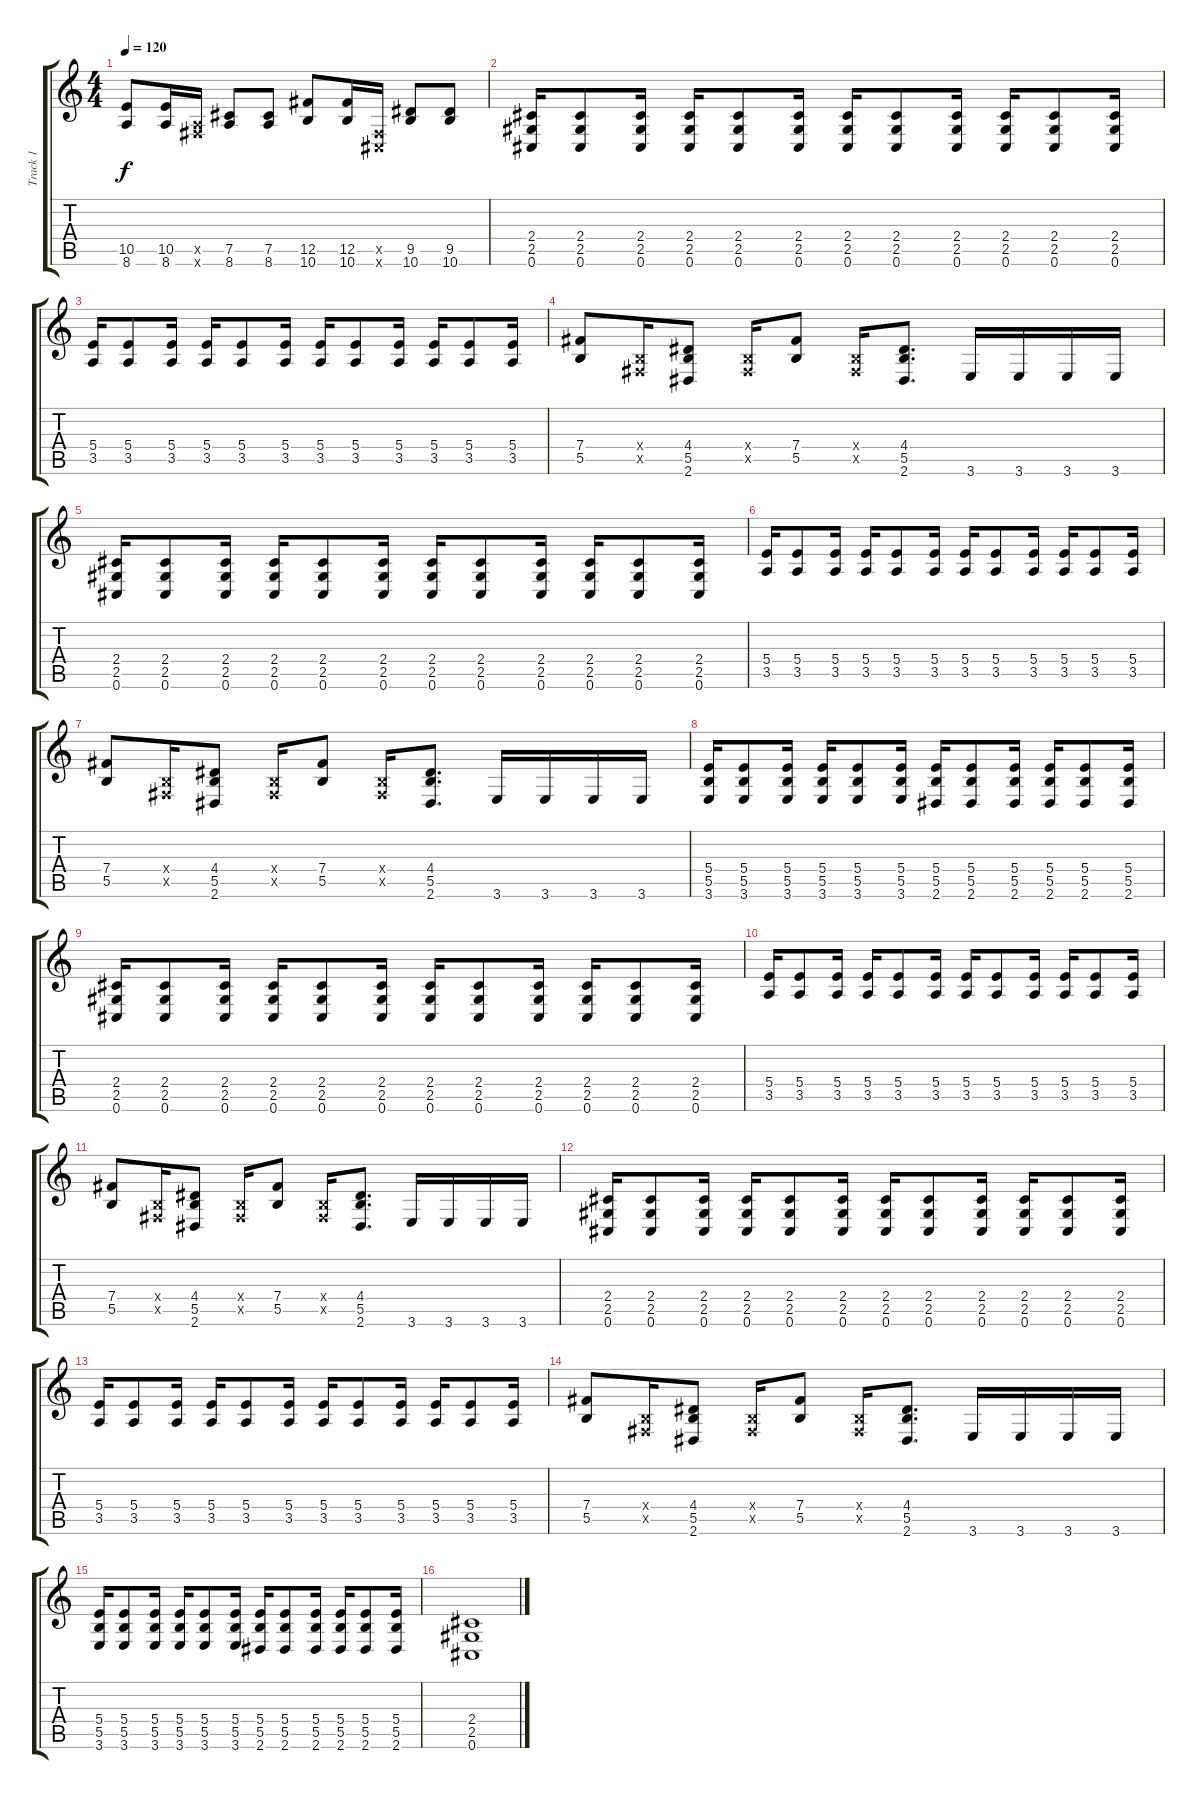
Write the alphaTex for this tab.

\track ("Track 1" "Track 1") {instrument distortionguitar}
\staff {score tabs}
\tuning (Db4 Ab3 E3 B2 Gb2 Db2) {hide}
\ts (4 4)
\tempo 120
\clef g2
\ks c
(10.5 8.6).8{dy f} (10.5 8.6).16 (0.5{x} 8.6{x}).16 (7.5 8.6).8 (7.5 8.6).8 (12.5 10.6).8 (12.5 10.6).16 (0.5{x} 0.6{x}).16 (9.5 10.6).8 (9.5 10.6).8 |
(2.4 2.5 0.6).16 (2.4 2.5 0.6).8 (2.4 2.5 0.6).16 (2.4 2.5 0.6).16 (2.4 2.5 0.6).8 (2.4 2.5 0.6).16 (2.4 2.5 0.6).16 (2.4 2.5 0.6).8 (2.4 2.5 0.6).16 (2.4 2.5 0.6).16 (2.4 2.5 0.6).8 (2.4 2.5 0.6).16 |
(5.4 3.5).16 (5.4 3.5).8 (5.4 3.5).16 (5.4 3.5).16 (5.4 3.5).8 (5.4 3.5).16 (5.4 3.5).16 (5.4 3.5).8 (5.4 3.5).16 (5.4 3.5).16 (5.4 3.5).8 (5.4 3.5).16 |
(7.4 5.5).8 (0.4{x} 0.5{x}).16 (4.4 5.5 2.6).8 (0.4{x} 0.5{x}).16 (7.4 5.5).8 (0.4{x} 0.5{x}).16 (4.4 5.5 2.6).8{d} 3.6.16 3.6.16 3.6.16 3.6.16 |
(2.4 2.5 0.6).16 (2.4 2.5 0.6).8 (2.4 2.5 0.6).16 (2.4 2.5 0.6).16 (2.4 2.5 0.6).8 (2.4 2.5 0.6).16 (2.4 2.5 0.6).16 (2.4 2.5 0.6).8 (2.4 2.5 0.6).16 (2.4 2.5 0.6).16 (2.4 2.5 0.6).8 (2.4 2.5 0.6).16 |
(5.4 3.5).16 (5.4 3.5).8 (5.4 3.5).16 (5.4 3.5).16 (5.4 3.5).8 (5.4 3.5).16 (5.4 3.5).16 (5.4 3.5).8 (5.4 3.5).16 (5.4 3.5).16 (5.4 3.5).8 (5.4 3.5).16 |
(7.4 5.5).8 (0.4{x} 0.5{x}).16 (4.4 5.5 2.6).8 (0.4{x} 0.5{x}).16 (7.4 5.5).8 (0.4{x} 0.5{x}).16 (4.4 5.5 2.6).8{d} 3.6.16 3.6.16 3.6.16 3.6.16 |
(5.4 5.5 3.6).16 (5.4 5.5 3.6).8 (5.4 5.5 3.6).16 (5.4 5.5 3.6).16 (5.4 5.5 3.6).8 (5.4 5.5 3.6).16 (5.4 5.5 2.6).16 (5.4 5.5 2.6).8 (5.4 5.5 2.6).16 (5.4 5.5 2.6).16 (5.4 5.5 2.6).8 (5.4 5.5 2.6).16 |
(2.4 2.5 0.6).16 (2.4 2.5 0.6).8 (2.4 2.5 0.6).16 (2.4 2.5 0.6).16 (2.4 2.5 0.6).8 (2.4 2.5 0.6).16 (2.4 2.5 0.6).16 (2.4 2.5 0.6).8 (2.4 2.5 0.6).16 (2.4 2.5 0.6).16 (2.4 2.5 0.6).8 (2.4 2.5 0.6).16 |
(5.4 3.5).16 (5.4 3.5).8 (5.4 3.5).16 (5.4 3.5).16 (5.4 3.5).8 (5.4 3.5).16 (5.4 3.5).16 (5.4 3.5).8 (5.4 3.5).16 (5.4 3.5).16 (5.4 3.5).8 (5.4 3.5).16 |
(7.4 5.5).8 (0.4{x} 0.5{x}).16 (4.4 5.5 2.6).8 (0.4{x} 0.5{x}).16 (7.4 5.5).8 (0.4{x} 0.5{x}).16 (4.4 5.5 2.6).8{d} 3.6.16 3.6.16 3.6.16 3.6.16 |
(2.4 2.5 0.6).16 (2.4 2.5 0.6).8 (2.4 2.5 0.6).16 (2.4 2.5 0.6).16 (2.4 2.5 0.6).8 (2.4 2.5 0.6).16 (2.4 2.5 0.6).16 (2.4 2.5 0.6).8 (2.4 2.5 0.6).16 (2.4 2.5 0.6).16 (2.4 2.5 0.6).8 (2.4 2.5 0.6).16 |
(5.4 3.5).16 (5.4 3.5).8 (5.4 3.5).16 (5.4 3.5).16 (5.4 3.5).8 (5.4 3.5).16 (5.4 3.5).16 (5.4 3.5).8 (5.4 3.5).16 (5.4 3.5).16 (5.4 3.5).8 (5.4 3.5).16 |
(7.4 5.5).8 (0.4{x} 0.5{x}).16 (4.4 5.5 2.6).8 (0.4{x} 0.5{x}).16 (7.4 5.5).8 (0.4{x} 0.5{x}).16 (4.4 5.5 2.6).8{d} 3.6.16 3.6.16 3.6.16 3.6.16 |
(5.4 5.5 3.6).16 (5.4 5.5 3.6).8 (5.4 5.5 3.6).16 (5.4 5.5 3.6).16 (5.4 5.5 3.6).8 (5.4 5.5 3.6).16 (5.4 5.5 2.6).16 (5.4 5.5 2.6).8 (5.4 5.5 2.6).16 (5.4 5.5 2.6).16 (5.4 5.5 2.6).8 (5.4 5.5 2.6).16 |
(2.4 2.5 0.6).1
